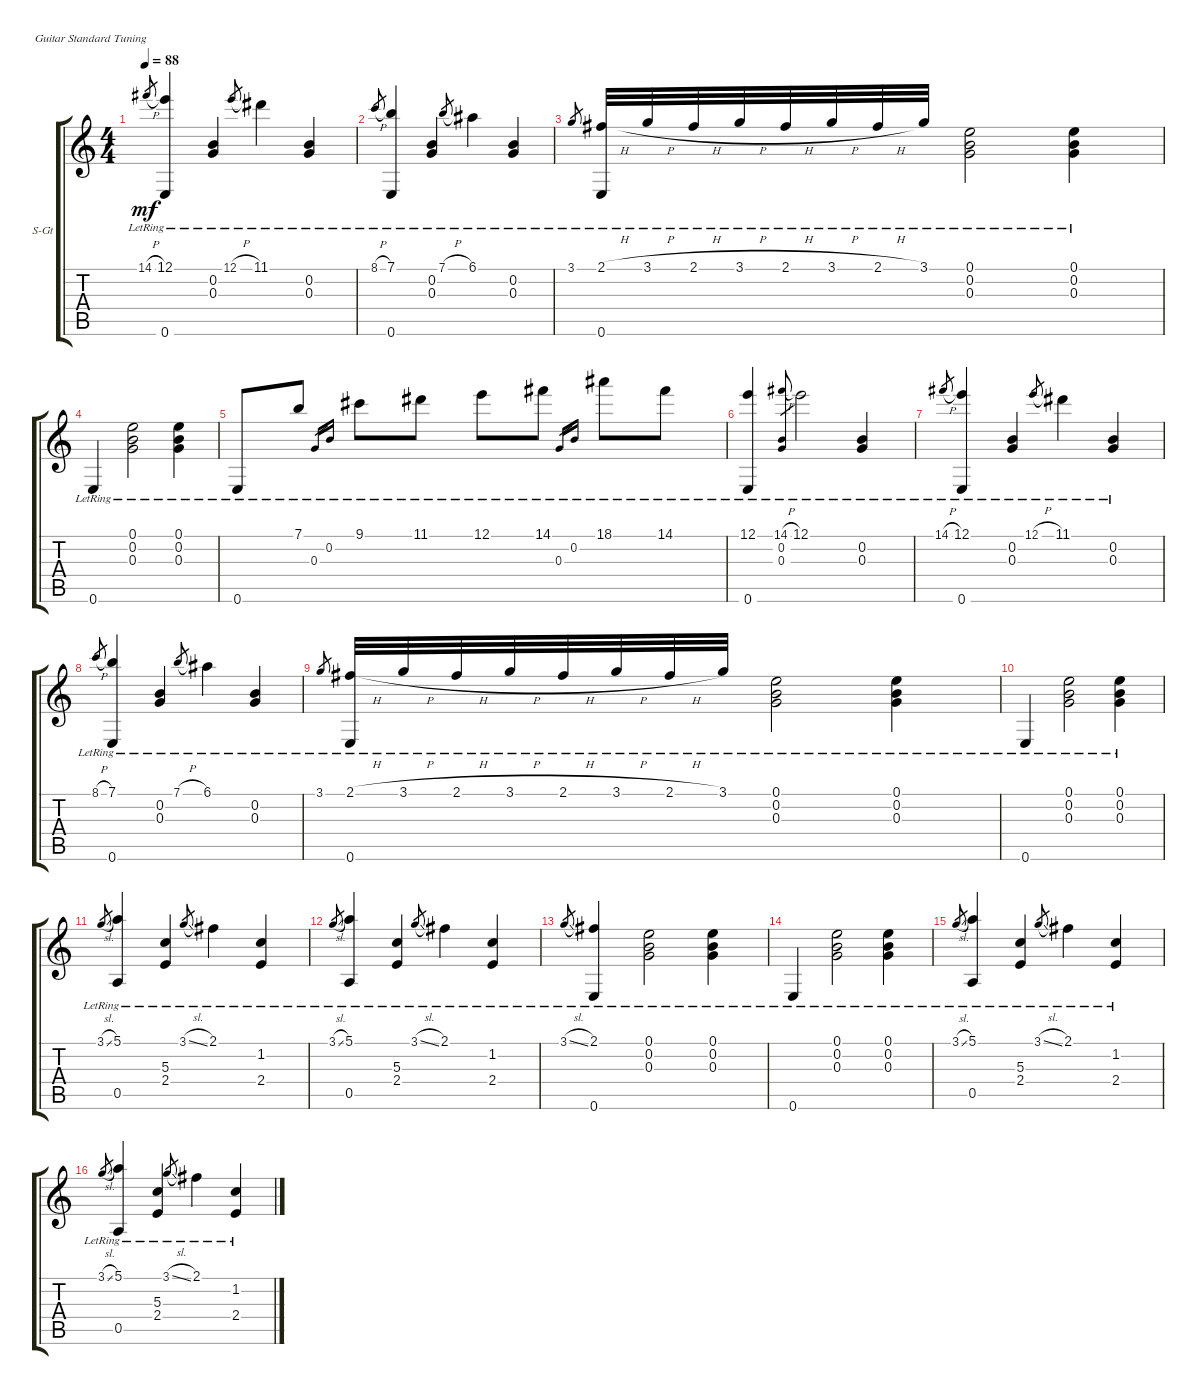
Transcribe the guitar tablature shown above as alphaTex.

\defaultSystemsLayout 4
\bracketExtendMode groupsimilarinstruments
\firstSystemTrackNameOrientation horizontal
\otherSystemsTrackNameOrientation horizontal
\track ("Steel Guitar" "S-Gt") {instrument acousticguitarsteel}
\staff {score tabs}
\tuning (E4 B3 G3 D3 A2 E2)
\ts (4 4)
\tempo 88
\clef g2
\ks c
14.1{h lr}.8{gr dy mf} (12.1{lr} 0.6{lr}).4 (0.2{lr} 0.3{lr}).4 12.1{h lr}.8{gr} 11.1{lr}.4 (0.2{lr} 0.3{lr}).4 |
8.1{h lr}.8{gr} (7.1{lr} 0.6{lr}).4 (0.3{lr} 0.2{lr}).4 7.1{h lr}.8{gr} 6.1{lr}.4 (0.2{lr} 0.3{lr}).4 |
3.1{lr}.8{gr} (0.6{lr} 2.1{h lr}).32 3.1{h lr}.32 2.1{h lr}.32 3.1{h lr}.32 2.1{h lr}.32 3.1{h lr}.32 2.1{h lr}.32 3.1{lr}.32 (0.2{lr} 0.3{lr} 0.1{lr}).2 (0.2{lr} 0.3{lr} 0.1{lr}).4 |
0.6{lr}.4 (0.2{lr} 0.3{lr} 0.1{lr}).2 (0.2{lr} 0.3{lr} 0.1{lr}).4 |
0.6{lr}.8 7.1{lr}.8 0.3{lr}.16{gr} 0.2{lr}.16{gr} 9.1{lr}.8 11.1{lr}.8 12.1{lr}.8 14.1{lr}.8 0.3{lr}.16{gr} 0.2{lr}.16{gr} 18.1{lr}.8 14.1{lr}.8 |
(0.6{lr} 12.1{lr}).4 (14.1{h lr} 0.2{lr} 0.3{lr}).8{gr} 12.1{lr}.2 (0.2{lr} 0.3{lr}).4 |
14.1{h lr}.8{gr} (12.1{lr} 0.6{lr}).4 (0.2{lr} 0.3{lr}).4 12.1{h lr}.8{gr} 11.1{lr}.4 (0.2{lr} 0.3{lr}).4 |
8.1{h lr}.8{gr} (7.1{lr} 0.6{lr}).4 (0.3{lr} 0.2{lr}).4 7.1{h lr}.8{gr} 6.1{lr}.4 (0.2{lr} 0.3{lr}).4 |
3.1{lr}.8{gr} (0.6{lr} 2.1{h lr}).32 3.1{h lr}.32 2.1{h lr}.32 3.1{h lr}.32 2.1{h lr}.32 3.1{h lr}.32 2.1{h lr}.32 3.1{lr}.32 (0.2{lr} 0.3{lr} 0.1{lr}).2 (0.2{lr} 0.3{lr} 0.1{lr}).4 |
0.6{lr}.4 (0.2{lr} 0.3{lr} 0.1{lr}).2 (0.2{lr} 0.3{lr} 0.1{lr}).4 |
3.1{sl lr}.8{gr} (5.1{lr} 0.5{lr}).4 (2.4{lr} 5.3{lr}).4 3.1{sl lr}.8{gr} 2.1{lr}.4 (1.2{lr} 2.4{lr}).4 |
3.1{sl lr}.8{gr} (5.1{lr} 0.5{lr}).4 (2.4{lr} 5.3{lr}).4 3.1{sl lr}.8{gr} 2.1{lr}.4 (1.2{lr} 2.4{lr}).4 |
3.1{sl lr}.8{gr} (2.1{lr} 0.6{lr}).4 (0.2{lr} 0.3{lr} 0.1{lr}).2 (0.2{lr} 0.3{lr} 0.1{lr}).4 |
0.6{lr}.4 (0.2{lr} 0.3{lr} 0.1{lr}).2 (0.2{lr} 0.3{lr} 0.1{lr}).4 |
3.1{sl lr}.8{gr} (5.1{lr} 0.5{lr}).4 (2.4{lr} 5.3{lr}).4 3.1{sl lr}.8{gr} 2.1{lr}.4 (1.2{lr} 2.4{lr}).4 |
3.1{sl lr}.8{gr} (5.1{lr} 0.5{lr}).4 (2.4{lr} 5.3{lr}).4 3.1{sl lr}.8{gr} 2.1{lr}.4 (1.2{lr} 2.4{lr}).4
